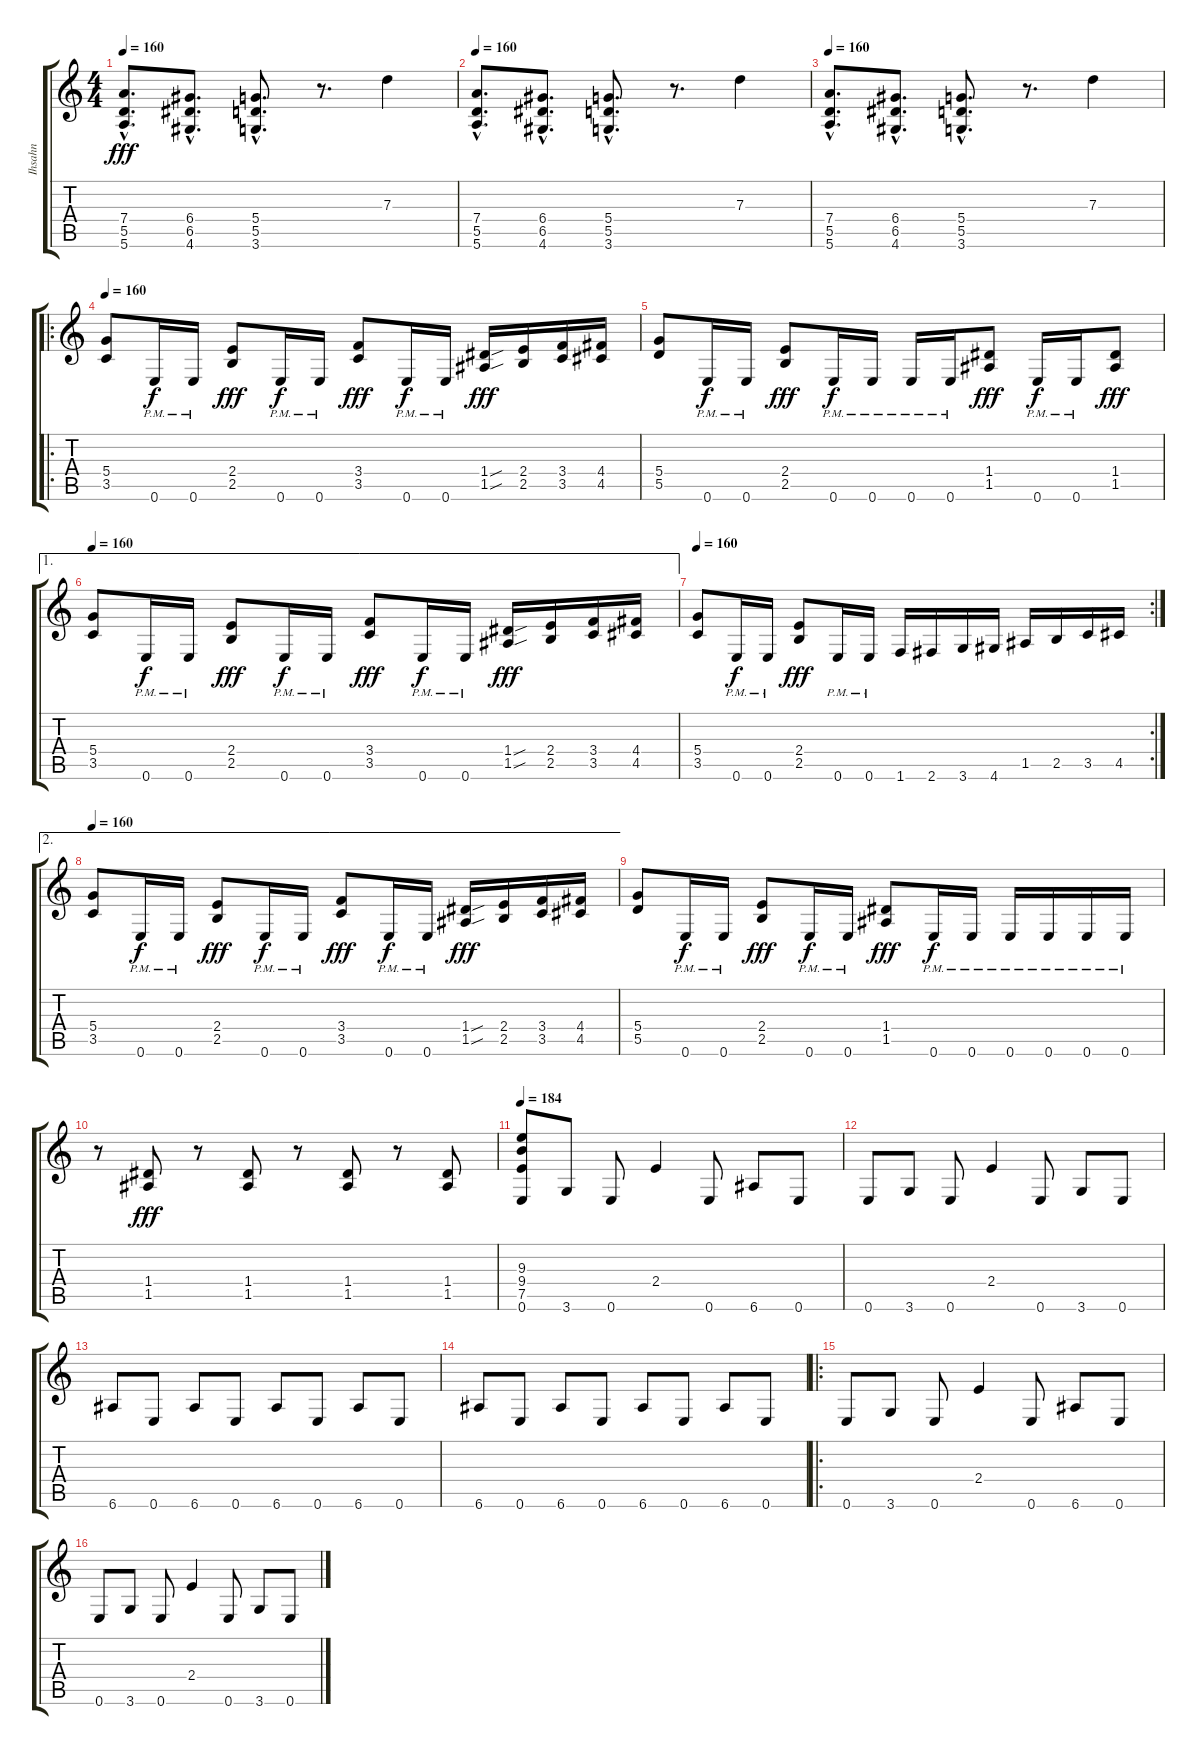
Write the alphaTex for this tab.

\track ("Ihsahn" "Ihsahn") {instrument distortionguitar}
\staff {score tabs}
\tuning (E4 B3 G3 D3 A2 E2) {hide}
\ts (4 4)
\tempo 160
\clef g2
\ks c
(7.4{hac} 5.5{hac} 5.6{hac}).8{d dy fff} (6.4{hac} 6.5{hac} 4.6{hac}).8{d} (5.4{hac} 5.5{hac} 3.6{hac}).8{d} r.8{d} 7.3.4 |
\tempo 160
(7.4{hac} 5.5{hac} 5.6{hac}).8{d} (6.4{hac} 6.5{hac} 4.6{hac}).8{d} (5.4{hac} 5.5{hac} 3.6{hac}).8{d} r.8{d} 7.3.4 |
\tempo 160
(7.4{hac} 5.5{hac} 5.6{hac}).8{d} (6.4{hac} 6.5{hac} 4.6{hac}).8{d} (5.4{hac} 5.5{hac} 3.6{hac}).8{d} r.8{d} 7.3.4 |
\ro
\tempo 160
(5.4 3.5).8 0.6{pm}.16{dy f} 0.6{pm}.16 (2.4 2.5).8{dy fff} 0.6{pm}.16{dy f} 0.6{pm}.16 (3.4 3.5).8{dy fff} 0.6{pm}.16{dy f} 0.6{pm}.16 (1.4{sou} 1.5{sou}).16{dy fff} (2.4 2.5).16 (3.4 3.5).16 (4.4 4.5).16 |
(5.4 5.5).8 0.6{pm}.16{dy f} 0.6{pm}.16 (2.4 2.5).8{dy fff} 0.6{pm}.16{dy f} 0.6{pm}.16 0.6{pm}.16 0.6{pm}.16 (1.4 1.5).8{dy fff} 0.6{pm}.16{dy f} 0.6{pm}.16 (1.4 1.5).8{dy fff} |
\ae 1
\tempo 160
(5.4 3.5).8 0.6{pm}.16{dy f} 0.6{pm}.16 (2.4 2.5).8{dy fff} 0.6{pm}.16{dy f} 0.6{pm}.16 (3.4 3.5).8{dy fff} 0.6{pm}.16{dy f} 0.6{pm}.16 (1.4{sou} 1.5{sou}).16{dy fff} (2.4 2.5).16 (3.4 3.5).16 (4.4 4.5).16 |
\rc 2
\tempo 160
(5.4 3.5).8 0.6{pm}.16{dy f} 0.6{pm}.16 (2.4 2.5).8{dy fff} 0.6{pm}.16 0.6{pm}.16 1.6.16 2.6.16 3.6.16 4.6.16 1.5.16 2.5.16 3.5.16 4.5.16 |
\ae 2
\tempo 160
(5.4 3.5).8 0.6{pm}.16{dy f} 0.6{pm}.16 (2.4 2.5).8{dy fff} 0.6{pm}.16{dy f} 0.6{pm}.16 (3.4 3.5).8{dy fff} 0.6{pm}.16{dy f} 0.6{pm}.16 (1.4{sou} 1.5{sou}).16{dy fff} (2.4 2.5).16 (3.4 3.5).16 (4.4 4.5).16 |
(5.4 5.5).8 0.6{pm}.16{dy f} 0.6{pm}.16 (2.4 2.5).8{dy fff} 0.6{pm}.16{dy f} 0.6{pm}.16 (1.4 1.5).8{dy fff} 0.6{pm}.16{dy f} 0.6{pm}.16 0.6{pm}.16 0.6{pm}.16 0.6{pm}.16 0.6{pm}.16 |
r.8 (1.4 1.5).8{dy fff} r.8 (1.4 1.5).8 r.8 (1.4 1.5).8 r.8 (1.4 1.5).8 |
\tempo 184
(9.3 9.4 7.5 0.6).8 3.6.8 0.6.8 2.4.4 0.6.8 6.6.8 0.6.8 |
0.6.8 3.6.8 0.6.8 2.4.4 0.6.8 3.6.8 0.6.8 |
6.6.8 0.6.8 6.6.8 0.6.8 6.6.8 0.6.8 6.6.8 0.6.8 |
6.6.8 0.6.8 6.6.8 0.6.8 6.6.8 0.6.8 6.6.8 0.6.8 |
\ro
0.6.8 3.6.8 0.6.8 2.4.4 0.6.8 6.6.8 0.6.8 |
0.6.8 3.6.8 0.6.8 2.4.4 0.6.8 3.6.8 0.6.8
